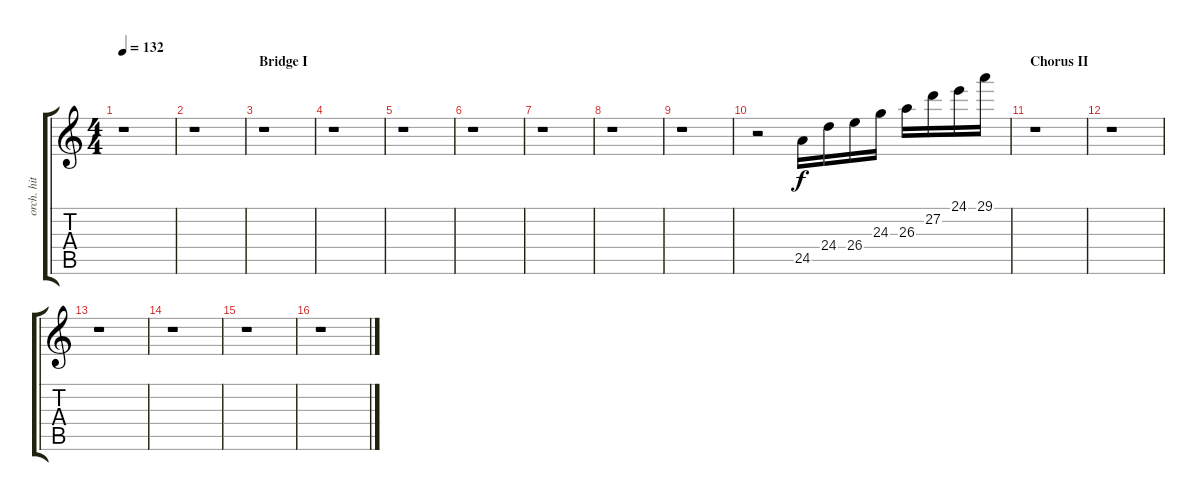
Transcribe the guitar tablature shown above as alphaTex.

\track ("orch. hit" "orch. hit") {instrument orchestrahit}
\staff {score tabs}
\tuning (E4 B3 G3 D3 A2 E2) {hide}
\ts (4 4)
\tempo 132
\clef g2
\ks c
r.1{dy f} |
r.1 |
\section ("" "Bridge I")
r.1 |
r.1 |
r.1 |
r.1 |
r.1 |
r.1 |
r.1 |
r.2 24.5.16{volume 16 balance 8 instrument orchestrahit} 24.4.16 26.4.16 24.3.16 26.3.16 27.2.16 24.1.16 29.1.16 |
\section ("" "Chorus II")
r.1 |
r.1 |
r.1 |
r.1 |
r.1 |
r.1
